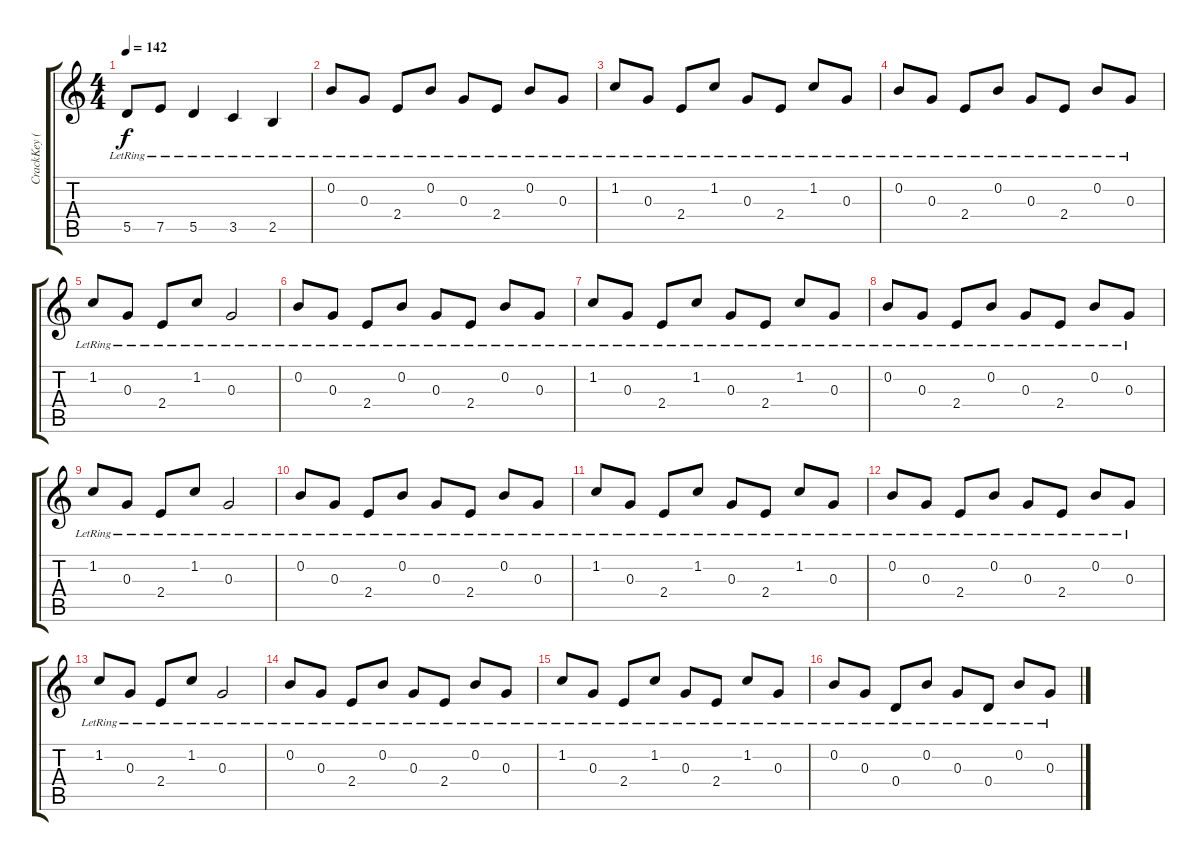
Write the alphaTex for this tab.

\track ("CrackKey (John)" "CrackKey (") {instrument acousticguitarsteel}
\staff {score tabs}
\tuning (E4 B3 G3 D3 A2 E2) {hide}
\ts (4 4)
\tempo 142
\clef g2
\ks c
5.5{lr}.8{dy f} 7.5{lr}.8 5.5{lr}.4 3.5{lr}.4 2.5{lr}.4 |
0.2{lr}.8 0.3{lr}.8 2.4{lr}.8 0.2{lr}.8 0.3{lr}.8 2.4{lr}.8 0.2{lr}.8 0.3{lr}.8 |
1.2{lr}.8 0.3{lr}.8 2.4{lr}.8 1.2{lr}.8 0.3{lr}.8 2.4{lr}.8 1.2{lr}.8 0.3{lr}.8 |
0.2{lr}.8 0.3{lr}.8 2.4{lr}.8 0.2{lr}.8 0.3{lr}.8 2.4{lr}.8 0.2{lr}.8 0.3{lr}.8 |
1.2{lr}.8 0.3{lr}.8 2.4{lr}.8 1.2{lr}.8 0.3{lr}.2 |
0.2{lr}.8 0.3{lr}.8 2.4{lr}.8 0.2{lr}.8 0.3{lr}.8 2.4{lr}.8 0.2{lr}.8 0.3{lr}.8 |
1.2{lr}.8 0.3{lr}.8 2.4{lr}.8 1.2{lr}.8 0.3{lr}.8 2.4{lr}.8 1.2{lr}.8 0.3{lr}.8 |
0.2{lr}.8 0.3{lr}.8 2.4{lr}.8 0.2{lr}.8 0.3{lr}.8 2.4{lr}.8 0.2{lr}.8 0.3{lr}.8 |
1.2{lr}.8 0.3{lr}.8 2.4{lr}.8 1.2{lr}.8 0.3{lr}.2 |
0.2{lr}.8 0.3{lr}.8 2.4{lr}.8 0.2{lr}.8 0.3{lr}.8 2.4{lr}.8 0.2{lr}.8 0.3{lr}.8 |
1.2{lr}.8 0.3{lr}.8 2.4{lr}.8 1.2{lr}.8 0.3{lr}.8 2.4{lr}.8 1.2{lr}.8 0.3{lr}.8 |
0.2{lr}.8 0.3{lr}.8 2.4{lr}.8 0.2{lr}.8 0.3{lr}.8 2.4{lr}.8 0.2{lr}.8 0.3{lr}.8 |
1.2{lr}.8 0.3{lr}.8 2.4{lr}.8 1.2{lr}.8 0.3{lr}.2 |
0.2{lr}.8 0.3{lr}.8 2.4{lr}.8 0.2{lr}.8 0.3{lr}.8 2.4{lr}.8 0.2{lr}.8 0.3{lr}.8 |
1.2{lr}.8 0.3{lr}.8 2.4{lr}.8 1.2{lr}.8 0.3{lr}.8 2.4{lr}.8 1.2{lr}.8 0.3{lr}.8 |
0.2{lr}.8 0.3{lr}.8 0.4{lr}.8 0.2{lr}.8 0.3{lr}.8 0.4{lr}.8 0.2{lr}.8 0.3{lr}.8
